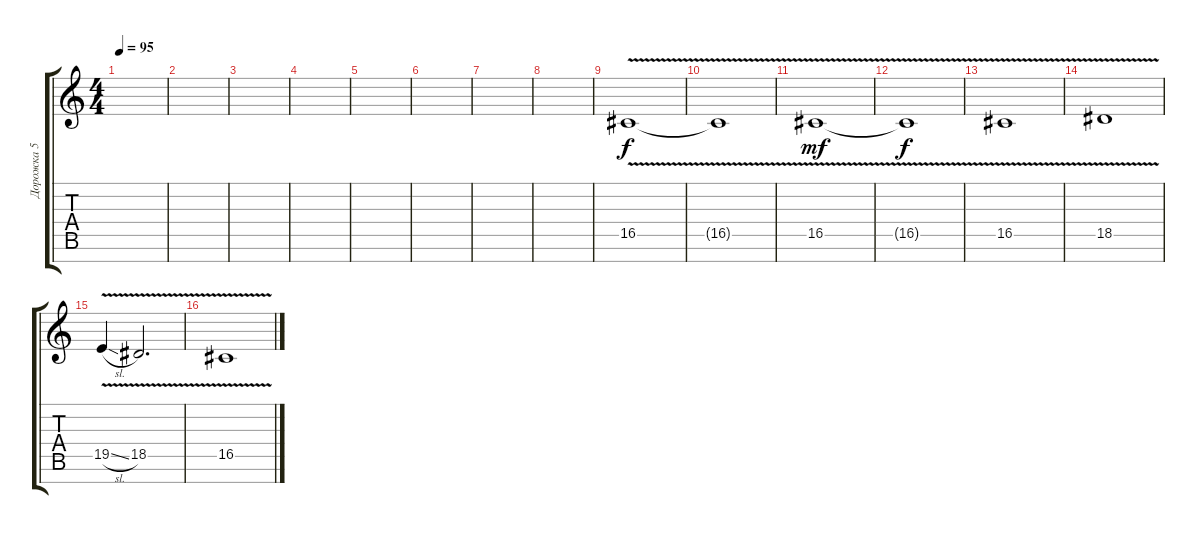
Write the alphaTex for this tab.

\track ("Дорожка 5" "Дорожка 5") {instrument electricgrandpiano}
\staff {score tabs}
\tuning (E4 B3 G3 D3 A2 E2 B1) {hide}
\ts (4 4)
\tempo 95
\clef g2
\ks c
|
|
|
|
|
|
|
|
16.5{v}.1{instrument distortionguitar} |
16.5{v t}.1{dy f instrument distortionguitar} |
16.5{v}.1{dy mf instrument distortionguitar} |
16.5{v t}.1{dy f instrument distortionguitar} |
16.5{v}.1{instrument synthstrings2} |
18.5{v}.1{instrument synthstrings2} |
19.5{v sl}.4 18.5{v}.2{d} |
16.5{v}.1{volume 4}
